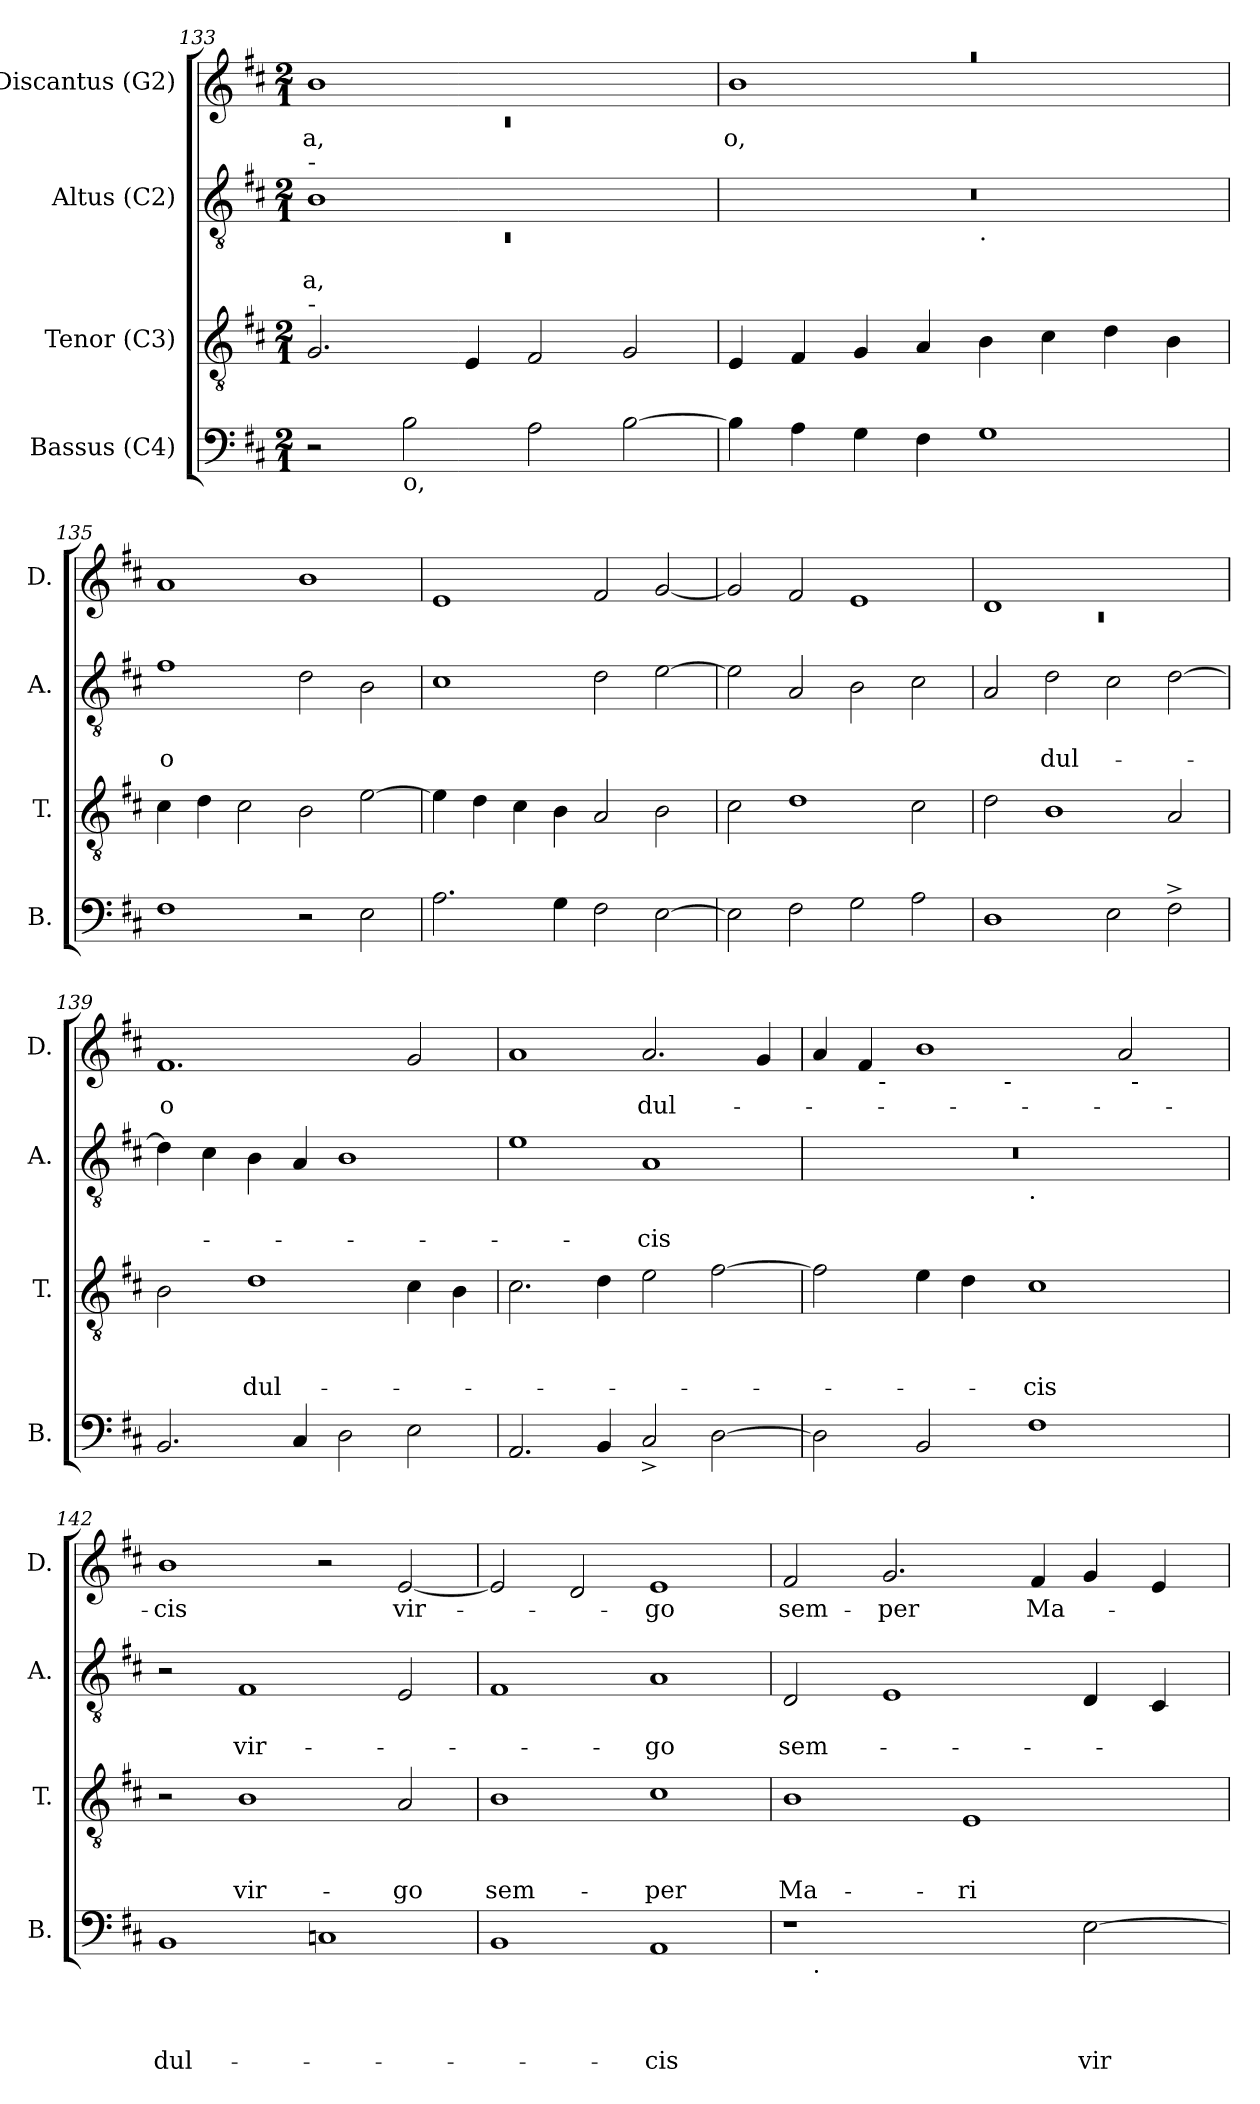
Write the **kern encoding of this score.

**kern	**text	**text	**text	**text	**kern	**text	**text	**text	**kern	**text	**text	**kern	**text
*part4	*part4	*part4	*part4	*part4	*part3	*part3	*part3	*part3	*part2	*part2	*part2	*part1	*part1
*staff4	*staff4	*staff4	*staff4	*staff4	*staff3	*staff3	*staff3	*staff3	*staff2	*staff2	*staff2	*staff1	*staff1
*I"Bassus (C4)	*	*	*	*	*I"Tenor (C3)	*	*	*	*I"Altus (C2)	*	*	*I"Discantus (G2)	*
*I'B.	*	*	*	*	*I'T.	*	*	*	*I'A.	*	*	*I'D.	*
!!LO:LB:g=z
*clefF4	*	*	*	*	*clefGv2	*	*	*	*clefGv2	*	*	*clefG2	*
*k[f#c#]	*	*	*	*	*k[f#c#]	*	*	*	*k[f#c#]	*	*	*k[f#c#]	*
*D:	*	*	*	*	*D:	*	*	*	*D:	*	*	*D:	*
*M2/1	*	*	*	*	*M2/1	*	*	*	*M2/1	*	*	*M2/1	*
=133	=133	=133	=133	=133	=133	=133	=133	=133	=133	=133	=133	=133	=133
*	*	*	*	*	*	*	*	*	*^	*	*	*^	*
!	!	!	!	!	!	!	!	!	!LO:TX:a:t=-	!	!	!	!	!	!
!	!	!	!	!	!LO:TX:a:t=-	!	!	!	!	!	!	!	!	!	!
!	!	!	!	!	!	!	!	!	!	!LO:N:vis=1	!	!LO:LY:b	!	!LO:N:vis=1	!LO:LY:b
2r	.	.	.	.	2.G</	.	.	.	1B	0rC	.	-a,	1b	0rc	-a,
!LO:TX:b:t=o,	!	!	!	!	!	!	!	!	!	!	!	!	!	!	!
2B\	.	.	.	.	.	.	.	.	.	.	.	.	.	.	.
.	.	.	.	.	4E/	.	.	.	.	.	.	.	.	.	.
2A\	.	.	.	.	2F#/	.	.	.	1ryy	.	.	.	1ryy	.	.
[>2B\	.	.	.	.	2G/	.	.	.	.	.	.	.	.	.	.
=134	=134	=134	=134	=134	=134	=134	=134	=134	=134	=134	=134	=134	=134	=134	=134
!	!	!	!	!	!	!	!	!	!	!	!	!	!LO:N:vis=1	!	!LO:LY:b
4B\]	.	.	.	.	4E/	.	.	.	0r	1ryy	.	.	0raa	1b	o,
4A\	.	.	.	.	4F#/	.	.	.	.	.	.	.	.	.	.
4G\	.	.	.	.	4G/	.	.	.	.	.	.	.	.	.	.
4F#\	.	.	.	.	4A/	.	.	.	.	.	.	.	.	.	.
!	!	!	!	!	!	!	!	!	!	!LO:TX:b:t=.	!	!	!	!	!
1G	.	.	.	.	4B\	.	.	.	.	1ryy	.	.	.	1ryy	.
.	.	.	.	.	4c#\	.	.	.	.	.	.	.	.	.	.
.	.	.	.	.	4d\	.	.	.	.	.	.	.	.	.	.
.	.	.	.	.	4B\	.	.	.	.	.	.	.	.	.	.
*	*	*	*	*	*	*	*	*	*	*	*	*	*v	*v	*
=135	=135	=135	=135	=135	=135	=135	=135	=135	=135	=135	=135	=135	=135	=135
!	!	!	!	!	!	!	!	!	!	!	!	!LO:LY:b:rj	!	!
*	*	*	*	*	*	*	*	*	*v	*v	*	*	*	*
1F#	.	.	.	.	4c#\	.	.	.	1f#	.	o	1a	.
.	.	.	.	.	4d\	.	.	.	.	.	.	.	.
.	.	.	.	.	2c#\	.	.	.	.	.	.	.	.
2r	.	.	.	.	2B\	.	.	.	2d\	.	.	1b	.
2E>\	.	.	.	.	[>2e\	.	.	.	2B\	.	.	.	.
=136	=136	=136	=136	=136	=136	=136	=136	=136	=136	=136	=136	=136	=136
2.A\	.	.	.	.	4e\]	.	.	.	1c#	.	.	1e	.
.	.	.	.	.	4d\	.	.	.	.	.	.	.	.
.	.	.	.	.	4c#\	.	.	.	.	.	.	.	.
4G\	.	.	.	.	4B\	.	.	.	.	.	.	.	.
2F#\	.	.	.	.	2A/	.	.	.	2d\	.	.	2f#/	.
[<2E\	.	.	.	.	2B\	.	.	.	[<2e\	.	.	[<2g/	.
!!LO:LB:g=z
=137	=137	=137	=137	=137	=137	=137	=137	=137	=137	=137	=137	=137	=137
2E\]	.	.	.	.	2c#\	.	.	.	2e\]	.	.	2g/]	.
2F#\	.	.	.	.	1d	.	.	.	2A/	.	.	2f#/	.
2G\	.	.	.	.	.	.	.	.	2B\	.	.	1e	.
2A\	.	.	.	.	2c#\	.	.	.	2c#\	.	.	.	.
=138	=138	=138	=138	=138	=138	=138	=138	=138	=138	=138	=138	=138	=138
*	*	*	*	*	*	*	*	*	*	*	*	*^	*
!	!	!	!	!	!	!	!	!	!	!	!	!	!LO:N:vis=1	!
1D	.	.	.	.	2d\	.	.	.	2A/	.	.	1d	0rc	.
!	!	!	!	!	!	!	!	!	!	!	!LO:LY:b	!	!	!
.	.	.	.	.	1B	.	.	.	2d\	.	dul-	.	.	.
2E\	.	.	.	.	.	.	.	.	2c#\	.	.	1ryy	.	.
2F#^>\	.	.	.	.	2A/	.	.	.	[>2d\	.	.	.	.	.
*	*	*	*	*	*	*	*	*	*	*	*	*v	*v	*
=139	=139	=139	=139	=139	=139	=139	=139	=139	=139	=139	=139	=139	=139
!	!	!	!	!	!	!	!	!	!	!	!	!	!LO:LY:b:rj
2.BB/	.	.	.	.	2B\	.	.	.	4d\]	.	.	1.f#	o
.	.	.	.	.	.	.	.	.	4c#\	.	.	.	.
!	!	!	!	!	!	!	!	!LO:LY:b	!	!	!	!	!
.	.	.	.	.	1d	.	.	dul-	4B\	.	.	.	.
4C#/	.	.	.	.	.	.	.	.	4A/	.	.	.	.
2D\	.	.	.	.	.	.	.	.	1B	.	.	.	.
2E\	.	.	.	.	4c#\	.	.	.	.	.	.	2g/	.
.	.	.	.	.	4B\	.	.	.	.	.	.	.	.
=140	=140	=140	=140	=140	=140	=140	=140	=140	=140	=140	=140	=140	=140
2.AA/	.	.	.	.	2.c#\	.	.	.	1e	.	.	1a	.
4BB/	.	.	.	.	4d\	.	.	.	.	.	.	.	.
!	!	!	!	!	!	!	!	!	!	!	!LO:LY:b	!	!LO:LY:b
2C#^</	.	.	.	.	2e\	.	.	.	1A	.	-cis	2.a/	dul-
[>2D\	.	.	.	.	[>2f#\	.	.	.	.	.	.	.	.
.	.	.	.	.	.	.	.	.	.	.	.	4g/	.
!!LO:PB:g=z
=141	=141	=141	=141	=141	=141	=141	=141	=141	=141	=141	=141	=141	=141
*	*	*	*	*	*	*	*	*	*^	*	*	*^	*
*	*	*	*	*	*	*	*	*	*	*	*	*	*	*^	*
*	*	*	*	*	*	*	*	*	*	*	*	*	*	*	*^	*
2D\]	.	.	.	.	2f#\]	.	.	.	0r	1ryy	.	.	4a/	4ryy	2ryy	1ryy	.
.	.	.	.	.	.	.	.	.	.	.	.	.	4f#/	16ryy	.	.	.
!	!	!	!	!	!	!	!	!	!	!	!	!	!	!LO:TX:b:t=-	!	!	!
.	.	.	.	.	.	.	.	.	.	.	.	.	.	1ryy	.	.	.
2BB/	.	.	.	.	4e\	.	.	.	.	.	.	.	1b	.	4ryy	.	.
.	.	.	.	.	4d\	.	.	.	.	.	.	.	.	.	8ryy	.	.
.	.	.	.	.	.	.	.	.	.	.	.	.	.	.	32ryy	.	.
!	!	!	!	!	!	!	!	!	!	!	!	!	!	!	!LO:TX:b:t=-	!	!
.	.	.	.	.	.	.	.	.	.	.	.	.	.	.	1ryy	.	.
!	!	!	!	!	!	!	!	!	!	!LO:TX:b:t=.	!	!	!	!	!	!	!
!	!	!	!	!	!	!	!	!LO:LY:b	!	!	!	!	!	!	!	!	!
1F#	.	.	.	.	1c#	.	.	-cis	.	1ryy	.	.	.	.	.	2ryy	.
.	.	.	.	.	.	.	.	.	.	.	.	.	.	2ryy	.	.	.
.	.	.	.	.	.	.	.	.	.	.	.	.	2a/	.	.	32ryy	.
!	!	!	!	!	!	!	!	!	!	!	!	!	!	!	!	!LO:TX:b:t=-	!
.	.	.	.	.	.	.	.	.	.	.	.	.	.	.	.	4...ryy	.
.	.	.	.	.	.	.	.	.	.	.	.	.	.	8.ryy	.	.	.
.	.	.	.	.	.	.	.	.	.	.	.	.	.	.	16.ryy	.	.
=142	=142	=142	=142	=142	=142	=142	=142	=142	=142	=142	=142	=142	=142	=142	=142	=142	=142
!	!	!	!	!LO:LY:b	!	!	!	!	!	!	!	!	!	!	!	!	!LO:LY:b
*	*	*	*	*	*	*	*	*	*v	*v	*	*	*	*	*	*	*
*	*	*	*	*	*	*	*	*	*	*	*	*v	*v	*v	*v	*
1BB	.	.	.	dul-	2r	.	.	.	2r	.	.	1b	-cis
!	!	!	!	!	!	!	!	!LO:LY:b	!	!	!LO:LY:b	!	!
.	.	.	.	.	1B	.	.	vir-	1F#	.	vir-	.	.
1Cn	.	.	.	.	.	.	.	.	.	.	.	2r	.
!	!	!	!	!	!	!	!	!LO:LY:b	!	!	!	!	!LO:LY:b
.	.	.	.	.	2A/	.	.	-go	2E/	.	.	[<2e/	vir-
=143	=143	=143	=143	=143	=143	=143	=143	=143	=143	=143	=143	=143	=143
!	!	!	!	!	!	!	!	!LO:LY:b	!	!	!	!	!
1BB	.	.	.	.	1B	.	.	sem-	1F#	.	.	2e/]	.
.	.	.	.	.	.	.	.	.	.	.	.	2d/	.
!	!	!	!	!LO:LY:b	!	!	!	!LO:LY:b	!	!	!LO:LY:b	!	!LO:LY:b
1AA	.	.	.	-cis	1c#	.	.	-per	1A	.	-go	1e	-go
=144	=144	=144	=144	=144	=144	=144	=144	=144	=144	=144	=144	=144	=144
!	!	!	!	!	!	!	!	!LO:LY:b	!	!	!LO:LY:b	!	!LO:LY:b
*^	*	*	*	*	*	*	*	*	*	*	*	*	*
1r	16.ryy	.	.	.	.	1B	.	.	Ma-	2D/	.	sem-	2f#/	sem-
!	!LO:TX:b:t=.	!	!	!	!	!	!	!	!	!	!	!	!	!
.	1ryy	.	.	.	.	.	.	.	.	.	.	.	.	.
!	!	!	!	!	!	!	!	!	!	!	!	!	!	!LO:LY:b
.	.	.	.	.	.	.	.	.	.	1E	.	.	2.g/	-per
!	!	!	!	!	!	!	!	!	!LO:LY:b	!	!	!	!	!
2ryy	.	.	.	.	.	1E	.	.	-ri-	.	.	.	.	.
.	2ryy	.	.	.	.	.	.	.	.	.	.	.	.	.
!	!	!	!	!	!	!	!	!	!	!	!	!	!	!LO:LY:b
.	.	.	.	.	.	.	.	.	.	.	.	.	4f#/	Ma-
!	!	!	!	!	!LO:LY:b	!	!	!	!	!	!	!	!	!
[<2E\	.	.	.	.	vir-	.	.	.	.	4D/	.	.	4g/	.
.	4ryy	.	.	.	.	.	.	.	.	.	.	.	.	.
.	.	.	.	.	.	.	.	.	.	4C#/	.	.	4e/	.
.	8ryy	.	.	.	.	.	.	.	.	.	.	.	.	.
.	32ryy	.	.	.	.	.	.	.	.	.	.	.	.	.
*v	*v	*	*	*	*	*	*	*	*	*	*	*	*	*
=	=	=	=	=	=	=	=	=	=	=	=	=	=
*-	*-	*-	*-	*-	*-	*-	*-	*-	*-	*-	*-	*-	*-
